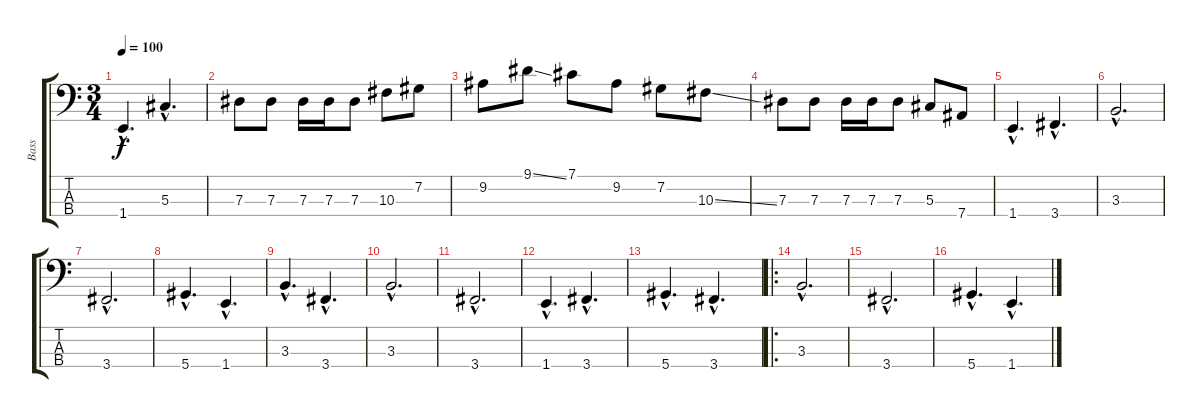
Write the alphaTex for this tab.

\track ("Bass" "Bass") {instrument electricbassfinger}
\staff {score tabs}
\tuning (Gb2 Db2 Ab1 Eb1) {hide}
\ts (3 4)
\tempo 100
\clef f4
\ks c
1.4{hac}.4{d dy f} 5.3{hac}.4{d} |
7.3.8 7.3.8 7.3.16 7.3.16 7.3.8 10.3.8 7.2.8 |
9.2.8 9.1{ss}.8 7.1.8 9.2.8 7.2.8 10.3{ss}.8 |
7.3.8 7.3.8 7.3.16 7.3.16 7.3.8 5.3.8 7.4.8 |
1.4{hac}.4{d} 3.4{hac}.4{d} |
3.3{hac}.2{d} |
3.4{hac}.2{d} |
5.4{hac}.4{d} 1.4{hac}.4{d} |
3.3{hac}.4{d} 3.4{hac}.4{d} |
3.3{hac}.2{d} |
3.4{hac}.2{d} |
1.4{hac}.4{d} 3.4{hac}.4{d} |
5.4{hac}.4{d} 3.4{hac}.4{d} |
\ro
3.3{hac}.2{d} |
3.4{hac}.2{d} |
5.4{hac}.4{d} 1.4{hac}.4{d}
